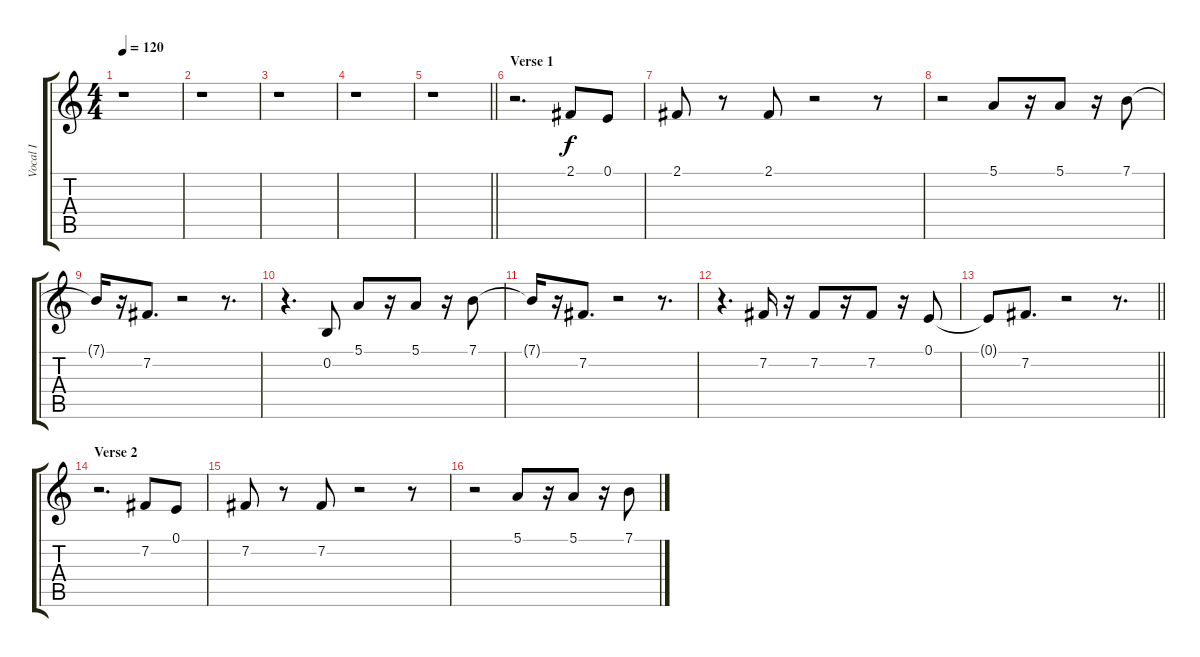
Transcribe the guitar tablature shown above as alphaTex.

\track ("Vocal I" "Vocal I") {instrument electricpiano1}
\staff {score tabs}
\tuning (E4 B3 G3 D3 A2 E2) {hide}
\ts (4 4)
\tempo 120
\clef g2
\ks c
r.1{dy f instrument electricpiano1} |
r.1 |
r.1 |
r.1 |
\barLineRight lightlight
r.1 |
\section ("" "Verse 1")
r.2{d} 2.1.8 0.1.8 |
2.1.8 r.8 2.1.8 r.2 r.8 |
r.2 5.1.8 r.16 5.1.8 r.16 7.1.8 |
7.1{t}.16 r.16 7.2.8{d} r.2 r.8{d} |
r.4{d} 0.2.8 5.1.8 r.16 5.1.8 r.16 7.1.8 |
7.1{t}.16 r.16 7.2.8{d} r.2 r.8{d} |
r.4{d} 7.2.16 r.16 7.2.8 r.16 7.2.8 r.16 0.1.8 |
\barLineRight lightlight
0.1{t}.8 7.2.8{d} r.2 r.8{d} |
\section ("" "Verse 2")
r.2{d} 7.2.8 0.1.8 |
7.2.8 r.8 7.2.8 r.2 r.8 |
r.2 5.1.8 r.16 5.1.8 r.16 7.1.8
